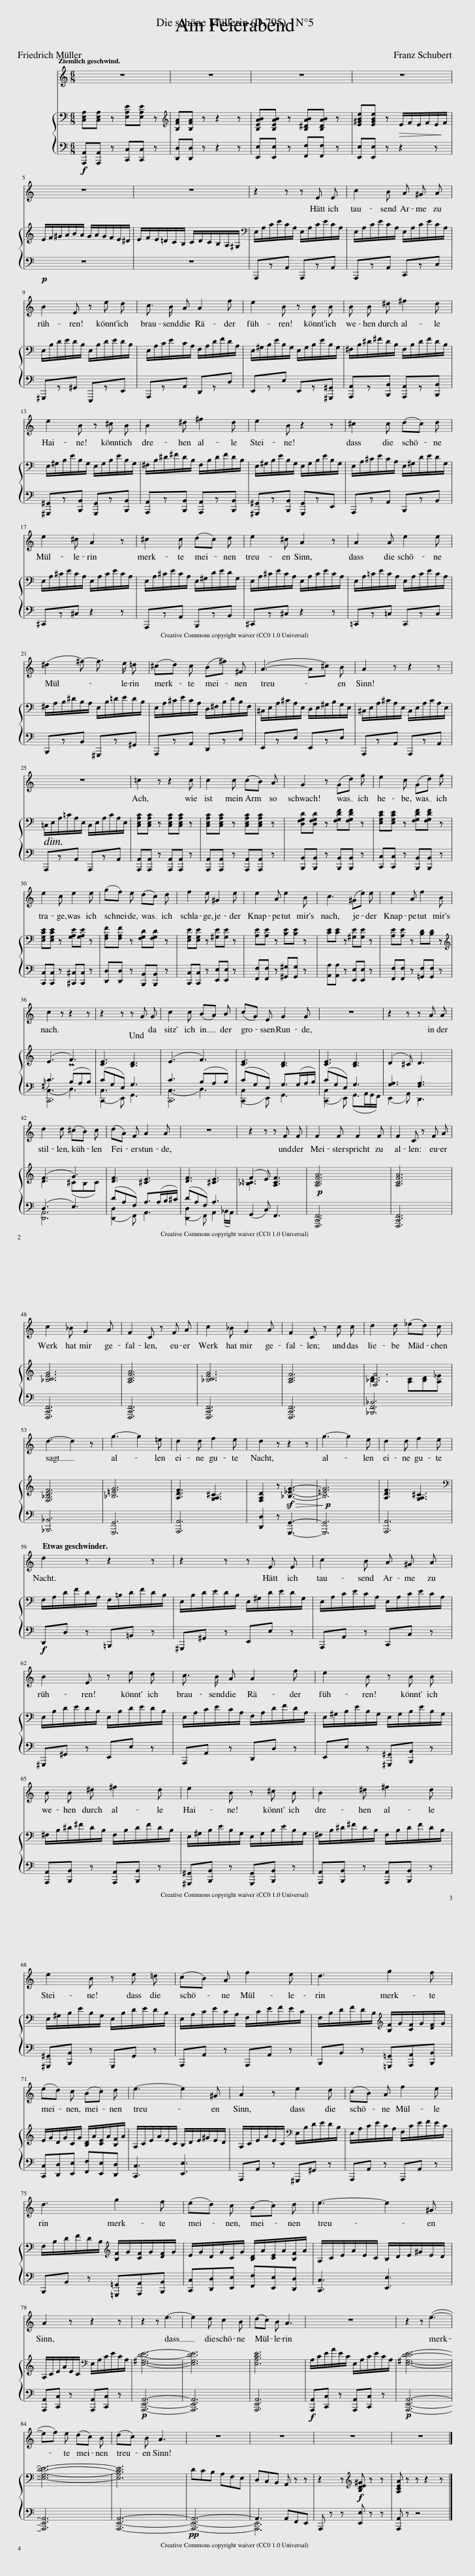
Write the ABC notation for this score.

X:1
%%score 1 { ( 2 6 ) | ( 3 4 5 ) }
L:1/8
Q:1/4=125
M:6/8
I:linebreak $
K:C
V:1 treble
V:2 bass
V:6 bass
V:3 bass
V:4 bass
V:5 bass
V:1
 z6 | z6 | z6 | z6 |$ z6 | %5
 z6 | z2 z z!mp! E E | c2 B A ^G A |$ B2 E z e d | c3/2 B/ A A2 f | %10
 e2 B z B B | B B ^d ^f2 d |$ e2 B z ^c B | B2 ^d ^f2 d | e2 B z2 z | %15
 ^c2 c (dc) d |$ e2 ^c A2 z | ^c2 c (dc) d | e2 ^c A2 z | A2 A e2 e |$ %20
 (^d2 ^f-) f3/2 e/ =d | (^cd) c (B^f) ^F | (A3- A^c) B | A2 z z2 z |$ z6 | %25
 =c2 z z2 c | c2 c (cB) A | G2 z (Gd) f | e2 c (Gd) f |$ e2 c e2 e | %30
 (gf) e (dc) d | f2 e ^G2 e | e2 A e2 B | c3 (^Ge) e | e2 A f2 B |$ %35
 c2 z z2 z | z2 z z[Q:3/8=80] G G | c2 c (BA) B | (cG) E G2 G | z6 | %40
 z2 z z A A |$ d2 d (^cB) c | (dA) F A2 A | z6 |[Q:3/8=80] z2 z z F F | %45
 F2 F F2 F | F2 C z F A |$ c2 _B G2 A |[Q:3/8=70] F2 C z F A | c2 _B G2 A | %50
 F2 C z c c | d2 d (_ed) c |$ d3- d2 z |[Q:3/8=60] g3- g2 =e | d2 d f2 e | %55
 d2 z z2 z | g3- g2 e | d2 d f2 e |$[Q:1/4=130] d2 z z2 z | z2 z z!f! E E | %60
 c2 B A ^G A |$ B2 E z e d | c3/2 B/ A A2 f | e2 B z B B |$ B B ^d ^f2 d | %65
 e2 B z ^c B | B2 ^d ^f2 d |$ e2 B z e =d | (cB) A f2 e | d3 g2 f |$ %70
 (ed) c (Bc) d | e3- e2 ^G | A2 z[Q:3/8=80] e2 d | (cB) A f2 e |$ d3 g2 f | %75
 (ed) c (Bc) d | e3- e2 ^G |$ A2 z z2 z | z2 z!mp![Q:3/8=80] e3- | e2 d c2 B | %80
 (dc) B A3 |[Q:3/8=80] z6 |[Q:3/8=80] z2 z (e3- |$ ef) e (dc) B | (dc) B A3 | %85
 z6 | z6 | z6 | z6 |] %89
V:2
 [C,E,A,][C,E,A,] z [E,A,E][E,A,E] z |[K:treble] [B,FA][B,FA] z z2 z | [B,EAB][B,EAB] z [B,^DAB][B,DAB] z | [E^GBe][EGBe] z!>(! E/F/E/F/E/F/!>)! |$ E/F/^G/A/B/A/ G/A/G/F/E/^D/ | %5
 E/F/E/=D/C/B,/ C/D/C/B,/A,/^G,/ |[K:bass] E,/A,/C/E/C/A,/ E,/A,/C/E/C/A,/ | E,/A,/C/E/C/A,/ E,/A,/C/E/C/A,/ |$ E,/B,/D/E/D/B,/ E,/B,/D/E/D/B,/ | E,/A,/C/E/C/A,/ F,/A,/D/F/D/A,/ | %10
 E,/^G,/B,/E/B,/G,/ E,/G,/B,/E/B,/G,/ | ^F,/B,/^D/^F/D/B,/ F,/B,/D/F/D/B,/ |$ E,/^G,/B,/E/B,/G,/ E,/G,/B,/E/B,/G,/ | ^F,/B,/^D/^F/D/B,/ F,/B,/D/F/D/B,/ | E,/^G,/B,/E/B,/G,/ E,/G,/B,/E/B,/G,/ | %15
 E,/A,/^C/E/C/A,/ E,/^G,/D/E/D/G,/ |$ E,/A,/^C/E/C/A,/ E,/A,/C/E/C/A,/ | E,/A,/^C/E/C/A,/ E,/^G,/D/E/D/G,/ | E,/A,/^C/E/C/A,/ E,/A,/C/E/C/A,/ | E,/A,/=C/E/C/A,/ E,/A,/C/E/C/A,/ |$ %20
 ^F,/A,/B,/^D/B,/A,/ E,/B,/=D/E/D/B,/ | E,/A,/^C/E/C/A,/ D,/^F,/B,/D/B,/F,/ | ^C,/E,/A,/^C/A,/E,/ D,/E,/^G,/B,/G,/E,/ | ^C,/E,/A,/^C/A,/E,/ C,/E,/A,/C/A,/E,/ |$ =C,/E,/A,/=C/A,/E,/ C,/E,/A,/C/A,/E,/ | %25
 [C,E,A,C][C,E,A,C] z [C,E,A,C][C,E,A,C] z | [C,E,A,C][C,E,A,C] z [C,E,A,C][C,E,A,C] z | [D,F,G,D][D,F,G,D] z [F,G,DF][F,G,DF] z | [E,G,CE][E,G,CE] z [F,G,DF][F,G,DF] z |$ [E,G,CE][E,G,CE] z [G,A,E][G,A,E] z | %30
 [F,A,F][F,A,F] z [F,G,D][F,G,D] z | [E,G,E][E,G,E] z [^G,E][G,E] z | [A,E][A,E] z [B,E][B,E] z | [CE][CE] z [^G,E][G,E] z | [A,E][A,E] z [B,D][B,D] z |$ %35
[K:treble] (E3 F3) | [CE]3 [B,D]3 | (E3 F3) | [CE]3 [B,D]3 | [CE]3 [B,D]3 | %40
 (D2 ^C) D3 |$ (F3 G3) | [DF]3 [^CE]3 | [DF]3 [^CE]3 | (F2 E) [A,CF]3 | %45
 [A,CFA]6 | [A,CFA]6 |$ [_B,CEG]6 | [A,CFA]6 | [_B,CEG]6 | %50
 [A,CF]6 | [F,F]6 |$ [F,_B,DF]6 | [_B,=EG]6 | [A,DF]3 [G,A,^C]3 | %55
 [F,A,D]2 z ([_B,-_EG-]3 | [B,=EG]6) | [A,DF]3 [G,A,^C]3 |$[K:bass] F,/A,/D/F/D/A,/ F,/=B,/D/F/D/B,/ | E,/B,/D/E/D/B,/ E,/^G,/D/E/D/G,/ | %60
 E,/A,/C/E/C/A,/ E,/A,/C/E/C/A,/ |$ E,/B,/D/E/D/B,/ E,/B,/D/E/D/B,/ | E,/A,/C/E/C/A,/ F,/A,/D/F/D/A,/ | E,/^G,/B,/E/B,/G,/ E,/G,/B,/E/B,/G,/ |$ ^F,/B,/^D/^F/D/B,/ F,/B,/D/F/D/B,/ | %65
 E,/^G,/B,/E/B,/G,/ E,/G,/B,/E/B,/G,/ | ^F,/B,/^D/^F/D/B,/ F,/B,/D/F/D/B,/ |$ E,/^G,/B,/E/B,/G,/ E,/B,/D/E/D/B,/ | E,/A,/C/E/C/A,/ F,/C/E/F/E/C/ | F,/B,/D/F/D/B,/[K:treble] [B,F]/G/[CF]/G/[DF]/G/ |$ %70
 E/G/D/G/C/G/ [B,D]/A/[CE]/A/[B,F]/A/ | A,/C/E/A/E/C/ B,/D/E/^G/E/D/ | A,/C/E/A/E/C/[K:bass] E,/B,/D/E/D/B,/ | E,/A,/C/E/C/A,/ F,/C/E/F/E/C/ |$ F,/B,/D/F/D/B,/[K:treble] [B,F]/G/[CF]/G/[DF]/G/ | %75
 E/G/D/G/C/G/ [B,D]/A/[CE]/A/[B,F]/A/ | A,/C/E/A/E/C/ B,/D/E/^G/E/D/ |$ A,/C/E/A/E/C/[K:bass] E,/A,/C/E/C/A,/ | [E,^G,DE]6- | [E,G,DE]6 | %80
 [E,A,CE]6 | A,/C/E/A/E/C/ E,/A,/C/E/C/A,/ | [E,^G,DE]6- |$ (([E,-G,DE-]6 | [E,A,CE]6)) | %85
 DCB, A,F,E, | D,C,B,, A,, z z | z2 z[K:treble] [B,DE^G] z z | [A,CEA] z z z2 z |] %89
V:3
!f! [A,,,A,,][A,,,A,,] z [C,,C,][C,,C,] z | [D,,D,][D,,D,] z z2 z | [E,,E,][E,,E,] z [F,,F,][F,,F,] z | [E,,E,][E,,E,] z z2 z |$!p! z6 | %5
 z6 | A,,,zA,, A,,,zA,, | A,,,zA,, C,,zC, |$ ^G,,,z^G,, E,,,zE,, | A,,,zA,, D,,zD, | %10
 E,,zE, E,,z[^G,,,^G,,] | [A,,,A,,]z[B,,,B,,] [A,,,A,,]z[B,,,B,,] |$ [^G,,,^G,,]z[B,,,B,,] [G,,,G,,]z[B,,,B,,] | [A,,,A,,]z[B,,,B,,] [A,,,A,,]z[B,,,B,,] | [^G,,,^G,,]z[B,,,B,,] [G,,,G,,]zE,, | %15
 A,,,zA,, B,,,zB,, |$ ^C,,z^C, z2 z | A,,,zA,, B,,,zB,, | ^C,,z^C, z2 z | =C,,z=C, C,,zC, |$ %20
 B,,,zB,, ^G,,,z^G,, | A,,,zA,, D,,zD, | E,,zE, E,,zE, | A,,,zA,, A,,,zA,, |$ A,,,zA,, A,,,zA,, | %25
!pp! [A,,,A,,][A,,,A,,] z [A,,,A,,][A,,,A,,] z | [A,,,A,,][A,,,A,,] z [A,,,A,,][A,,,A,,] z | [B,,,B,,][B,,,B,,] z [B,,,B,,][B,,,B,,] z | [C,,C,][C,,C,] z [B,,,B,,][B,,,B,,] z |$ [C,,C,][C,,C,] z [^C,,^C,][C,,C,] z | %30
 [D,,D,][D,,D,] z [B,,,B,,][B,,,B,,] z | [C,,C,][C,,C,] z [E,,E,][E,,E,] z | [F,,F,][F,,F,] z [^G,,^G,][G,,G,] z | [A,,A,][A,,A,] z [E,,E,][E,,E,] z | [F,,F,][F,,F,] z [=G,,F,][G,,F,] z |$ %35
{[E,G,]} C3 (PB,A,B,) | (CG,E,) G,3 | C3 (B,A,B,) | (CG,E,) G,>(G,A,/B,/) | (CG,E,) G,3 | %40
 [G,A,]3 [F,A,]3 |$ (D,3 E,3) | (DA,F,) A,>(A,B,/^C/) | (DA,F,) A,3 | (G,,2 C,) F,,3 | %45
!p! [F,,,C,,F,,]6 | [F,,,C,,F,,]6 |$ [F,,,C,,F,,]6 | [F,,,C,,F,,]6 | [F,,,C,,F,,]6 | %50
 [F,,,C,,F,,]6 | [_B,,,F,,_B,,]6 |$ [_B,,,_B,,]6 | [G,,,G,,]6 | [A,,,A,,]6 | %55
 [D,,D,]2 z!>(! [G,,,G,,]3-!>)! |!p! [G,,,G,,]6 | [A,,,A,,]6 |$!f! D,,D, z =B,,,=B,, z | ^G,,,^G,, z E,,E, z | %60
 A,,,A,, z C,,C, z |$ ^G,,,^G,, z E,,E, z | A,,,A,, z D,,D, z | E,,E, z [^G,,,^G,,][B,,,B,,] z |$ [A,,,A,,][B,,,B,,] z [A,,,A,,][B,,,B,,] z | %65
 [^G,,,^G,,][B,,,B,,] z [G,,,G,,][B,,,B,,] z | [A,,,A,,][B,,,B,,] z [A,,,A,,][B,,,B,,] z |$ [^G,,,^G,,][B,,,B,,] z G,,,G,, z | A,,,A,, z A,,,A,, z | B,,,B,, z [=G,,,=G,,][A,,,A,,][B,,,B,,] |$ %70
 [C,,C,][D,,D,][E,,E,] [F,,F,][E,,E,][D,,D,] | [C,,C,]3 [E,,E,]3 | A,,,A,, z ^G,,,^G,, z | A,,,A,, z A,,,A,, z |$ B,,,B,, z [=G,,,=G,,][A,,,A,,][B,,,B,,] | %75
 [C,,C,][D,,D,][E,,E,] [F,,F,][E,,E,][D,,D,] | [C,,C,]3 [E,,E,]3 |$ [A,,,A,,][C,,C,] z [A,,,A,,][C,,C,] z |!p! [A,,,E,,A,,]6- | [A,,,E,,A,,]6 | %80
 [A,,,E,,A,,]6 |!f! [A,,,A,,][C,,C,] z [A,,,A,,][C,,C,] z |!p! [A,,,E,,A,,]6- |$ [A,,,E,,A,,]6 | [A,,,E,,A,,]6- | %85
!pp! [A,,,E,,A,,]6- | A,,3 A,,F,,E,, | A,,, z z!f! [E,,E,] z z | [A,,,A,,] z z4 |] %89
V:4
 x6 | x6 | x6 | x6 |$ x6 | %5
 x6 | x6 | x6 |$ x6 | x6 | %10
 x6 | x6 |$ x6 | x6 | x6 | %15
 x6 |$ x6 | x6 | x6 | x6 |$ %20
 x6 | x6 | x6 | x6 |$ x6 | %25
 x6 | x6 | x6 | x6 |$ x6 | %30
 x6 | x6 | x6 | x6 | x6 |$ %35
 (C,3 D,3) | C,3 G,,3 | (C,3 D,3) | ([C,,C,]2 E,,) G,,3 | ([C,,C,]2 E,,) (G,,>A,,G,,/F,,/) | %40
 (E,,2 A,,) D,,3 |$ [D,,A,,]6 | ([D,,D,]2 F,,) A,,3 | ([D,,D,]2 F,,) A,,2 (_B,,/A,,/) | x6 | %45
 x6 | x6 |$ x6 | x6 | x6 | %50
 x6 | x6 |$ x6 | x6 | x6 | %55
 x6 | x6 | x6 |$ x6 | x6 | %60
 x6 |$ x6 | x6 | x6 |$ x6 | %65
 x6 | x6 |$ x6 | x6 | x6 |$ %70
 x6 | x6 | x6 | x6 |$ x6 | %75
 x6 | x6 |$ x6 | x6 | x6 | %80
 x6 | x6 | x6 |$ x6 | x6 | %85
 x6 | [A,,,E,,]6 | x6 | x6 |] %89
V:5
 x6 | x6 | x6 | x6 |$ x6 | %5
 x6 | x6 | x6 |$ x6 | x6 | %10
 x6 | x6 |$ x6 | x6 | x6 | %15
 x6 |$ x6 | x6 | x6 | x6 |$ %20
 x6 | x6 | x6 | x6 |$ x6 | %25
 x6 | x6 | x6 | x6 |$ x6 | %30
 x6 | x6 | x6 | x6 | x6 |$ %35
 C,,6 | (C,,2 E,,) x3 | C,,6 | x6 | x6 | %40
 x6 |$ x6 | x6 | x6 | x6 | %45
 x6 | x6 |$ x6 | x6 | x6 | %50
 x6 | x6 |$ x6 | x6 | x6 | %55
 x6 | x6 | x6 |$ x6 | x6 | %60
 x6 |$ x6 | x6 | x6 |$ x6 | %65
 x6 | x6 |$ x6 | x6 | x6 |$ %70
 x6 | x6 | x6 | x6 |$ x6 | %75
 x6 | x6 |$ x6 | x6 | x6 | %80
 x6 | x6 | x6 |$ x6 | x6 | %85
 x6 | x6 | x6 | x6 |] %89
V:6
 x6 |[K:treble] x6 | x6 | x6 |$ x6 | %5
 x6 |[K:bass] x6 | x6 |$ x6 | x6 | %10
 x6 | x6 |$ x6 | x6 | x6 | %15
 x6 |$ x6 | x6 | x6 | x6 |$ %20
 x6 | x6 | x6 | x6 |$ x6 | %25
 x6 | x6 | x6 | x6 |$ x6 | %30
 x6 | x6 | x6 | x6 | x6 |$ %35
[K:treble] x6 | x6 | x6 | x6 | x6 | %40
 x6 |$ D3 (^CB,C) | x6 | x6 | [_B,=C]3 x3 | %45
 x6 | x6 |$ x6 | x6 | x6 | %50
 x6 | [_B,D]3 [A,C][B,D][A,_E] |$ x6 | x6 | x6 | %55
 x6 | x6 | x6 |$[K:bass] x6 | x6 | %60
 x6 |$ x6 | x6 | x6 |$ x6 | %65
 x6 | x6 |$ x6 | x6 | x3[K:treble] x3 |$ %70
 x6 | x6 | x3[K:bass] x3 | x6 |$ x3[K:treble] x3 | %75
 x6 | x6 |$ x3[K:bass] x3 | x6 | x6 | %80
 x6 | x6 | x6 |$ x6 | x6 | %85
 x6 | x6 | x3[K:treble] x3 | x6 |] %89
